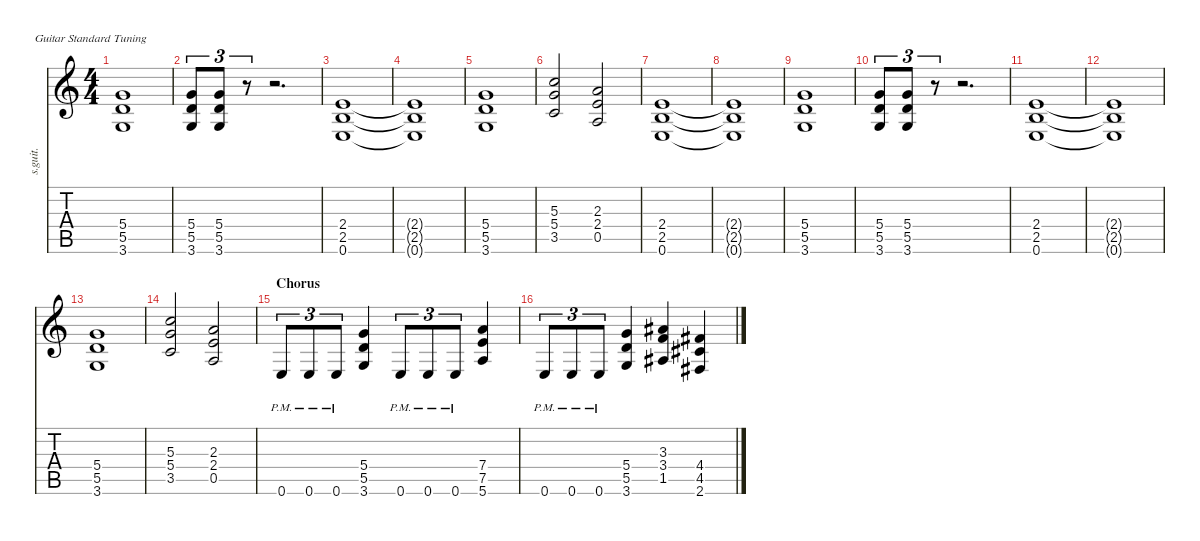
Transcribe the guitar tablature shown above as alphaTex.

\defaultSystemsLayout 4
\hideDynamics
\bracketExtendMode nobrackets
\track ("James Hetfield (Rhythm)" "s.guit.") {instrument distortionguitar}
\staff {score tabs}
\tuning (E4 B3 G3 D3 A2 E2)
\ts (4 4)
\tempo (118 hide)
\clef g2
\ks c
(5.4 5.5 3.6).1{lyrics (0 "") lyrics (1 "") lyrics (2 "") lyrics (3 "") lyrics (4 "") dy f} |
(5.4 5.5 3.6).8{tu (3 2) lyrics (0 "") lyrics (1 "") lyrics (2 "") lyrics (3 "") lyrics (4 "")} (5.4 5.5 3.6).8{tu (3 2) lyrics (0 "") lyrics (1 "") lyrics (2 "") lyrics (3 "") lyrics (4 "")} r.8{tu (3 2)} r.2{d} |
(2.4 2.5 0.6).1{lyrics (0 "") lyrics (1 "") lyrics (2 "") lyrics (3 "") lyrics (4 "")} |
(2.4{t} 2.5{t} 0.6{t}).1{lyrics (0 "") lyrics (1 "") lyrics (2 "") lyrics (3 "") lyrics (4 "") dy mf} |
(5.4 5.5 3.6).1{lyrics (0 "") lyrics (1 "") lyrics (2 "") lyrics (3 "") lyrics (4 "") dy f} |
(5.3 5.4 3.5).2{lyrics (0 "") lyrics (1 "") lyrics (2 "") lyrics (3 "") lyrics (4 "")} (2.3 2.4 0.5).2{lyrics (0 "") lyrics (1 "") lyrics (2 "") lyrics (3 "") lyrics (4 "")} |
(2.4 2.5 0.6).1{lyrics (0 "") lyrics (1 "") lyrics (2 "") lyrics (3 "") lyrics (4 "")} |
(2.4{t} 2.5{t} 0.6{t}).1{lyrics (0 "") lyrics (1 "") lyrics (2 "") lyrics (3 "") lyrics (4 "") dy mf} |
(5.4 5.5 3.6).1{lyrics (0 "") lyrics (1 "") lyrics (2 "") lyrics (3 "") lyrics (4 "") dy f} |
(5.4 5.5 3.6).8{tu (3 2) lyrics (0 "") lyrics (1 "") lyrics (2 "") lyrics (3 "") lyrics (4 "")} (5.4 5.5 3.6).8{tu (3 2) lyrics (0 "") lyrics (1 "") lyrics (2 "") lyrics (3 "") lyrics (4 "")} r.8{tu (3 2)} r.2{d} |
(2.4 2.5 0.6).1{lyrics (0 "") lyrics (1 "") lyrics (2 "") lyrics (3 "") lyrics (4 "")} |
(2.4{t} 2.5{t} 0.6{t}).1{lyrics (0 "") lyrics (1 "") lyrics (2 "") lyrics (3 "") lyrics (4 "") dy mf} |
(5.4 5.5 3.6).1{lyrics (0 "") lyrics (1 "") lyrics (2 "") lyrics (3 "") lyrics (4 "") dy f} |
(5.3 5.4 3.5).2{lyrics (0 "") lyrics (1 "") lyrics (2 "") lyrics (3 "") lyrics (4 "")} (2.3 2.4 0.5).2{lyrics (0 "") lyrics (1 "") lyrics (2 "") lyrics (3 "") lyrics (4 "")} |
\section ("" "Chorus")
0.6{pm}.8{tu (3 2) lyrics (0 "") lyrics (1 "") lyrics (2 "") lyrics (3 "") lyrics (4 "")} 0.6{pm}.8{tu (3 2) lyrics (0 "") lyrics (1 "") lyrics (2 "") lyrics (3 "") lyrics (4 "")} 0.6{pm}.8{tu (3 2) lyrics (0 "") lyrics (1 "") lyrics (2 "") lyrics (3 "") lyrics (4 "")} (5.4 5.5 3.6).4{lyrics (0 "") lyrics (1 "") lyrics (2 "") lyrics (3 "") lyrics (4 "")} 0.6{pm}.8{tu (3 2) lyrics (0 "") lyrics (1 "") lyrics (2 "") lyrics (3 "") lyrics (4 "")} 0.6{pm}.8{tu (3 2) lyrics (0 "") lyrics (1 "") lyrics (2 "") lyrics (3 "") lyrics (4 "")} 0.6{pm}.8{tu (3 2) lyrics (0 "") lyrics (1 "") lyrics (2 "") lyrics (3 "") lyrics (4 "")} (7.4 7.5 5.6).4{lyrics (0 "") lyrics (1 "") lyrics (2 "") lyrics (3 "") lyrics (4 "")} |
0.6{pm}.8{tu (3 2) lyrics (0 "") lyrics (1 "") lyrics (2 "") lyrics (3 "") lyrics (4 "")} 0.6{pm}.8{tu (3 2) lyrics (0 "") lyrics (1 "") lyrics (2 "") lyrics (3 "") lyrics (4 "")} 0.6{pm}.8{tu (3 2) lyrics (0 "") lyrics (1 "") lyrics (2 "") lyrics (3 "") lyrics (4 "")} (5.4 5.5 3.6).4{lyrics (0 "") lyrics (1 "") lyrics (2 "") lyrics (3 "") lyrics (4 "")} (3.3{acc #} 3.4 1.5{acc #}).4{lyrics (0 "") lyrics (1 "") lyrics (2 "") lyrics (3 "") lyrics (4 "")} (4.4{acc #} 4.5{acc #} 2.6{acc #}).4{lyrics (0 "") lyrics (1 "") lyrics (2 "") lyrics (3 "") lyrics (4 "")}
